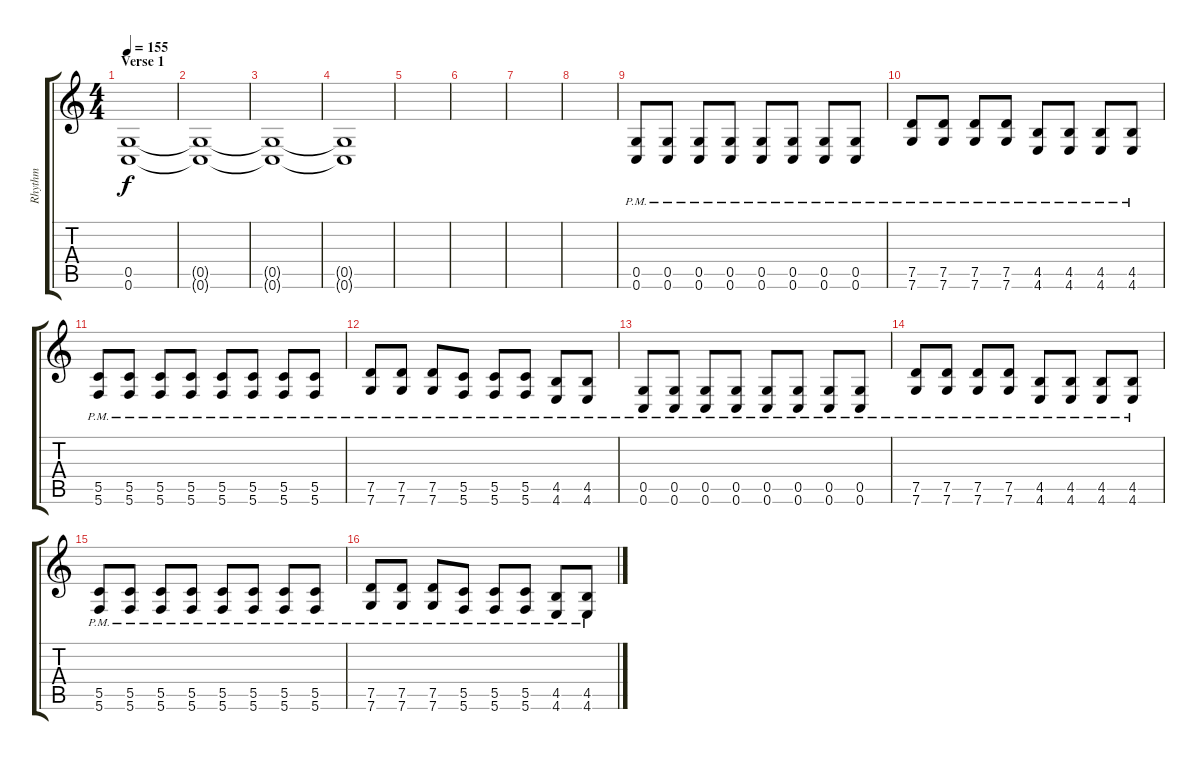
\track ("Rhythm" "Rhythm") {instrument distortionguitar}
\staff {score tabs}
\tuning (D4 A3 F3 C3 G2 C2) {hide}
\ts (4 4)
\section ("" "Verse 1")
\tempo 155
\clef g2
\ks c
(0.5 0.6).1{dy f} |
(0.5{t} 0.6{t}).1 |
(0.5{t} 0.6{t}).1 |
(0.5{t} 0.6{t}).1 |
|
|
|
|
(0.5{pm} 0.6{pm}).8 (0.5{pm} 0.6{pm}).8 (0.5{pm} 0.6{pm}).8 (0.5{pm} 0.6{pm}).8 (0.5{pm} 0.6{pm}).8 (0.5{pm} 0.6{pm}).8 (0.5{pm} 0.6{pm}).8 (0.5{pm} 0.6{pm}).8 |
(7.5{pm} 7.6{pm}).8 (7.5{pm} 7.6{pm}).8 (7.5{pm} 7.6{pm}).8 (7.5{pm} 7.6{pm}).8 (4.5{pm} 4.6{pm}).8 (4.5{pm} 4.6{pm}).8 (4.5{pm} 4.6{pm}).8 (4.5{pm} 4.6{pm}).8 |
(5.5{pm} 5.6{pm}).8 (5.5{pm} 5.6{pm}).8 (5.5{pm} 5.6{pm}).8 (5.5{pm} 5.6{pm}).8 (5.5{pm} 5.6{pm}).8 (5.5{pm} 5.6{pm}).8 (5.5{pm} 5.6{pm}).8 (5.5{pm} 5.6{pm}).8 |
(7.5{pm} 7.6{pm}).8 (7.5{pm} 7.6{pm}).8 (7.5{pm} 7.6{pm}).8 (5.5{pm} 5.6{pm}).8 (5.5{pm} 5.6{pm}).8 (5.5{pm} 5.6{pm}).8 (4.5{pm} 4.6{pm}).8 (4.5{pm} 4.6{pm}).8 |
(0.5{pm} 0.6{pm}).8 (0.5{pm} 0.6{pm}).8 (0.5{pm} 0.6{pm}).8 (0.5{pm} 0.6{pm}).8 (0.5{pm} 0.6{pm}).8 (0.5{pm} 0.6{pm}).8 (0.5{pm} 0.6{pm}).8 (0.5{pm} 0.6{pm}).8 |
(7.5{pm} 7.6{pm}).8 (7.5{pm} 7.6{pm}).8 (7.5{pm} 7.6{pm}).8 (7.5{pm} 7.6{pm}).8 (4.5{pm} 4.6{pm}).8 (4.5{pm} 4.6{pm}).8 (4.5{pm} 4.6{pm}).8 (4.5{pm} 4.6{pm}).8 |
(5.5{pm} 5.6{pm}).8 (5.5{pm} 5.6{pm}).8 (5.5{pm} 5.6{pm}).8 (5.5{pm} 5.6{pm}).8 (5.5{pm} 5.6{pm}).8 (5.5{pm} 5.6{pm}).8 (5.5{pm} 5.6{pm}).8 (5.5{pm} 5.6{pm}).8 |
(7.5{pm} 7.6{pm}).8 (7.5{pm} 7.6{pm}).8 (7.5{pm} 7.6{pm}).8 (5.5{pm} 5.6{pm}).8 (5.5{pm} 5.6{pm}).8 (5.5{pm} 5.6{pm}).8 (4.5{pm} 4.6{pm}).8 (4.5{pm} 4.6{pm}).8
